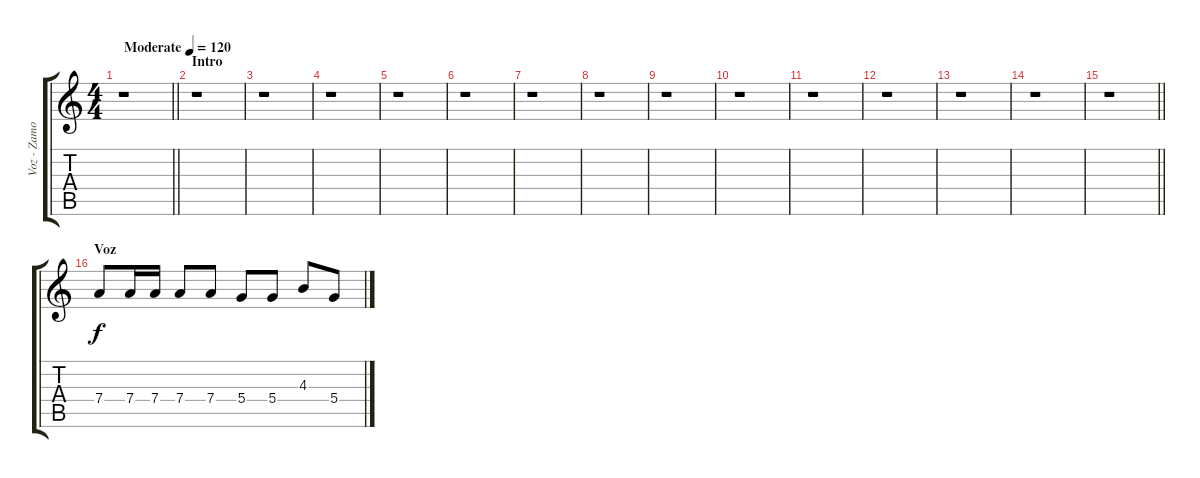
\track ("Voz - Zamora" "Voz - Zamo") {instrument acousticguitarsteel}
\staff {score tabs}
\tuning (E4 B3 G3 D3 A2 E2) {hide}
\ts (4 4)
\tempo (120 "Moderate")
\clef g2
\barLineRight lightlight
\ks c
r.1{dy f instrument acousticguitarsteel} |
\section ("" "Intro")
r.1 |
r.1 |
r.1 |
r.1 |
r.1 |
r.1 |
r.1 |
r.1 |
r.1 |
r.1 |
r.1 |
r.1 |
r.1 |
\barLineRight lightlight
r.1 |
\section ("" "Voz")
7.4.8 7.4.16 7.4.16 7.4.8 7.4.8 5.4.8 5.4.8 4.3.8 5.4.8
